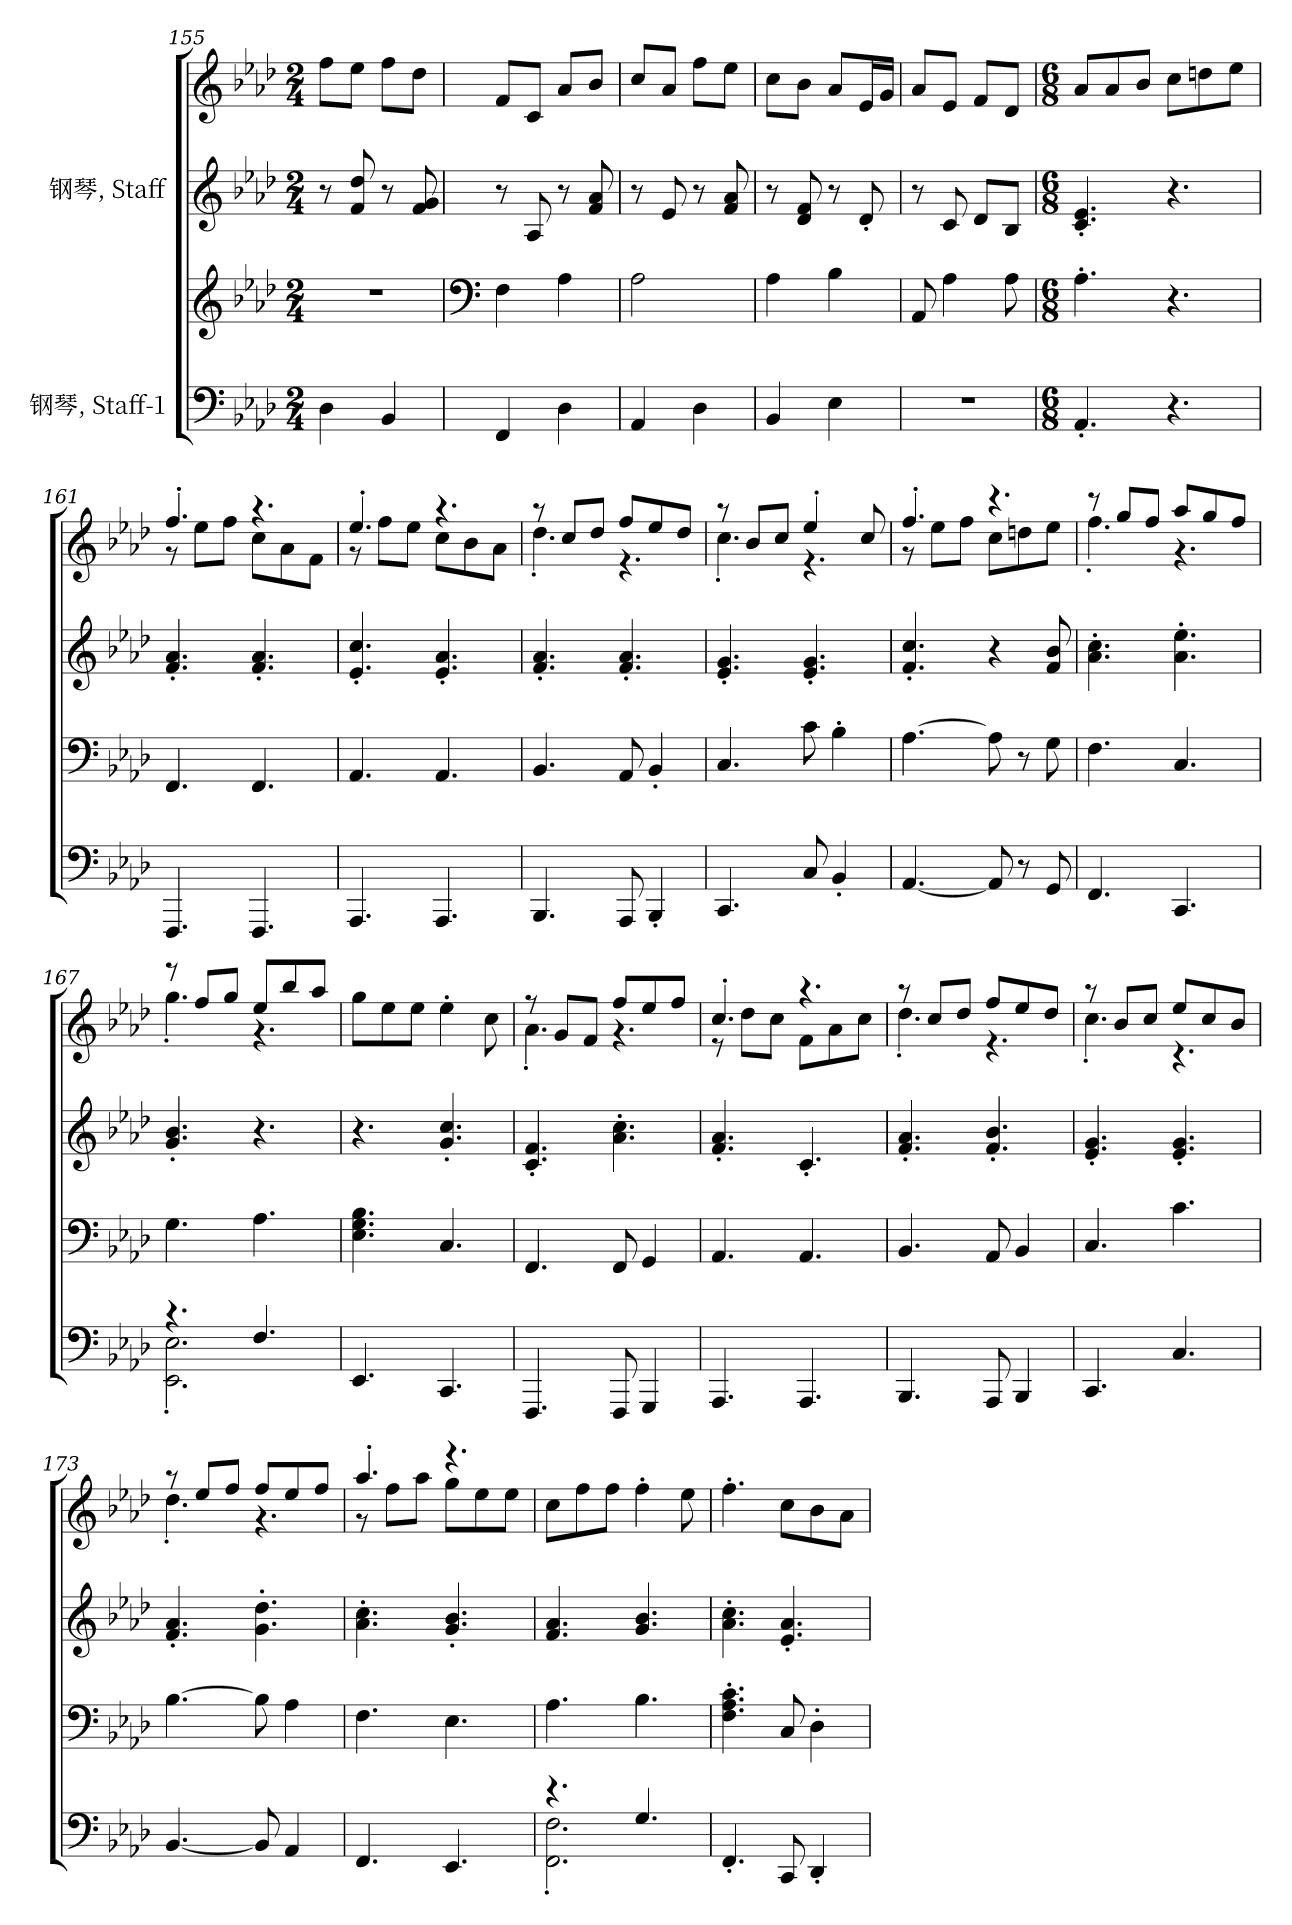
**kern	**kern	**kern	**kern
*part2	*part2	*part1	*part1
*staff4	*staff3	*staff2	*staff1
*I"钢琴, Staff-1	*	*I"钢琴, Staff	*
*clefF4	*clefG2	*clefG2	*clefG2
*k[b-e-a-d-]	*k[b-e-a-d-]	*k[b-e-a-d-]	*k[b-e-a-d-]
*M2/4	*M2/4	*M2/4	*M2/4
=155	=155	=155	=155
4D-\	2r	8r	8ff\L
.	.	8f/ 8dd-/	8ee-\J
4BB-/	.	8r	8ff\L
.	.	8f/ 8g/	8dd-\J
=156	=156	=156	=156
*	*clefF4	*	*
4FF/	4F\	8r	8f/L
.	.	8A-/	8c/J
4D-\	4A-\	8r	8a-/L
.	.	8f/ 8a-/	8b-/J
=157	=157	=157	=157
4AA-/	2A-\	8r	8cc/L
.	.	8e-/	8a-/J
4D-\	.	8r	8ff\L
.	.	8f/ 8a-/	8ee-\J
=158	=158	=158	=158
4BB-/	4A-\	8r	8cc\L
.	.	8d-/ 8f/	8b-\J
4E-\	4B-\	8r	8a-/L
.	.	8d-'/	16e-/L
.	.	.	16g/JJ
=159	=159	=159	=159
2r	8AA-/	8r	8a-/L
.	4A-\	8c/	8e-/J
.	.	8d-/L	8f/L
.	8A-\	8B-/J	8d-/J
!!LO:PB:g=z
=160	=160	=160	=160
*M6/8	*M6/8	*M6/8	*M6/8
4.AA-'/	4.A-'\	4.c/' 4.e-/'	8a-/L
.	.	.	8a-/
.	.	.	8b-/J
4.r	4.r	4.r	8cc\L
.	.	.	8ddn\
.	.	.	8ee-\J
=161	=161	=161	=161
*	*	*	*MM135
*	*	*	*^
4.FFF/	4.FF/	4.f/' 4.a-/'	4.ff'/	8r
.	.	.	.	8ee-\L
.	.	.	.	8ff\J
4.FFF/	4.FF/	4.f/' 4.a-/'	4.r	8cc\L
.	.	.	.	8a-\
.	.	.	.	8f\J
=162	=162	=162	=162	=162
4.AAA-/	4.AA-/	4.e-/' 4.cc/'	4.ee-'/	8r
.	.	.	.	8ff\L
.	.	.	.	8ee-\J
4.AAA-/	4.AA-/	4.e-/' 4.a-/'	4.r	8cc\L
.	.	.	.	8b-\
.	.	.	.	8a-\J
=163	=163	=163	=163	=163
4.BBB-/	4.BB-/	4.f/' 4.a-/'	8r	4.dd-'\
.	.	.	8cc/L	.
.	.	.	8dd-/J	.
8AAA-/	8AA-/	4.f/' 4.a-/'	8ff/L	4.r
4BBB-'/	4BB-'/	.	8ee-/	.
.	.	.	8dd-/J	.
=164	=164	=164	=164	=164
4.CC/	4.C/	4.e-/' 4.g/'	8r	4.cc'\
.	.	.	8b-/L	.
.	.	.	8cc/J	.
8C/	8c\	4.e-/' 4.g/'	4ee-'/	4.r
4BB-'/	4B-'\	.	.	.
.	.	.	8cc/	.
!!LO:LB:g=z	!!
=165	=165	=165	=165	=165
[4.AA-/	[4.A-\	4.f/' 4.cc/'	4.ff'/	8r
.	.	.	.	8ee-\L
.	.	.	.	8ff\J
8AA-/]	8A-\]	4r	4.r	8cc\L
8r	8r	.	.	8ddn\
8GG/	8G\	8f/ 8b-/	.	8ee-\J
=166	=166	=166	=166	=166
4.FF/	4.F\	4.a-\' 4.cc\'	8r	4.ff'\
.	.	.	8gg/L	.
.	.	.	8ff/J	.
4.CC/	4.C/	4.a-\' 4.ee-\'	8aa-/L	4.r
.	.	.	8gg/	.
.	.	.	8ff/J	.
=167	=167	=167	=167	=167
*^	*	*	*	*
4.r	2.EE-\' 2.E-\'	4.G\	4.g/' 4.b-/'	8r	4.gg'\
.	.	.	.	8ff/L	.
.	.	.	.	8gg/J	.
4.F/	.	4.A-\	4.r	8ee-/L	4.r
.	.	.	.	8bb-/	.
.	.	.	.	8aa-/J	.
*v	*v	*	*	*v	*v
=168	=168	=168	=168
4.EE-/	4.E-\ 4.G\ 4.B-\	4.r	8gg\L
.	.	.	8ee-\
.	.	.	8ee-\J
4.CC/	4.C/	4.g/' 4.cc/'	4ee-'\
.	.	.	8cc\
=169	=169	=169	=169
*	*	*	*^
4.FFF/	4.FF/	4.c/' 4.f/'	8r	4.a-'\
.	.	.	8g/L	.
.	.	.	8f/J	.
8FFF/	8FF/	4.a-\' 4.cc\'	8ff/L	4.r
4GGG/	4GG/	.	8ee-/	.
.	.	.	8ff/J	.
!!LO:LB:g=z	!!
=170	=170	=170	=170	=170
4.AAA-/	4.AA-/	4.f/' 4.a-/'	4.cc'/	8r
.	.	.	.	8dd-\L
.	.	.	.	8cc\J
4.AAA-/	4.AA-/	4.c'/	4.r	8f\L
.	.	.	.	8a-\
.	.	.	.	8cc\J
=171	=171	=171	=171	=171
4.BBB-/	4.BB-/	4.f/' 4.a-/'	8r	4.dd-'\
.	.	.	8cc/L	.
.	.	.	8dd-/J	.
8AAA-/	8AA-/	4.f/' 4.b-/'	8ff/L	4.r
4BBB-/	4BB-/	.	8ee-/	.
.	.	.	8dd-/J	.
=172	=172	=172	=172	=172
4.CC/	4.C/	4.e-/' 4.g/'	8r	4.cc'\
.	.	.	8b-/L	.
.	.	.	8cc/J	.
4.C/	4.c\	4.e-/' 4.g/'	8ee-/L	4.r
.	.	.	8cc/	.
.	.	.	8b-/J	.
=173	=173	=173	=173	=173
[4.BB-/	[4.B-\	4.f/' 4.a-/'	8r	4.dd-'\
.	.	.	8ee-/L	.
.	.	.	8ff/J	.
8BB-/]	8B-\]	4.g\' 4.dd-\'	8ff/L	4.r
4AA-/	4A-\	.	8ee-/	.
.	.	.	8ff/J	.
=174	=174	=174	=174	=174
4.FF/	4.F\	4.a-\' 4.cc\'	4.aa-'/	8r
.	.	.	.	8ff\L
.	.	.	.	8aa-\J
4.EE-/	4.E-\	4.g/' 4.b-/'	4.r	8gg\L
.	.	.	.	8ee-\
.	.	.	.	8ee-\J
*	*	*	*v	*v
!!LO:PB:g=z
=175	=175	=175	=175
*^	*	*	*
4.r	2.FF\' 2.F\'	4.A-\	4.f/ 4.a-/	8cc\L
.	.	.	.	8ff\
.	.	.	.	8ff\J
4.G/	.	4.B-\	4.g/ 4.b-/	4ff'\
.	.	.	.	8ee-\
*v	*v	*	*	*
=176	=176	=176	=176
4.FF'/	4.F\' 4.A-\' 4.c\'	4.a-\' 4.cc\'	4.ff'\
8CC/	8C/	4.e-/' 4.a-/'	8cc\L
4DD-'/	4D-'\	.	8b-\
.	.	.	8a-\J
=	=	=	=
*-	*-	*-	*-
